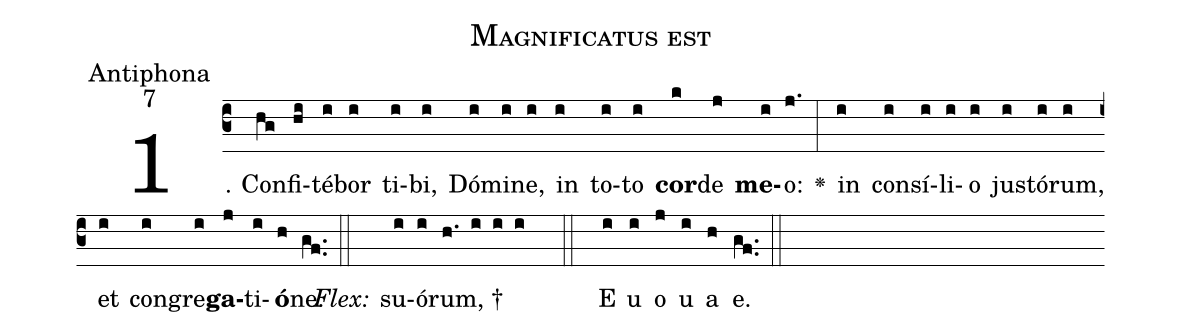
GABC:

name:Magnificatus est;
office-part:Antiphona;
mode:7;
%%
(c3) 1. Con(hg)fi(hi)té(i)bor(i) ti(i)bi,(i) Dó(i)mi(i)ne,(i) in(i) to(i)to(i) <b>cor</b>(k)de(j) <b>me</b>(i)o:(j.) <v>\greheightstar</v>(:) in(i) con(i)sí(i)li(i)o(i) jus(i)tó(i)rum,(i) et(i) con(i)gre(i)<b>ga</b>(j)ti(i)<b>ó</b>(h)ne.(gf..) (::) <i>Flex:</i>()  su(i)ó(i)rum, †(h. i i i  ::) E(i) u(i) o(j) u(i) a(h) e.(gf..) (::)
